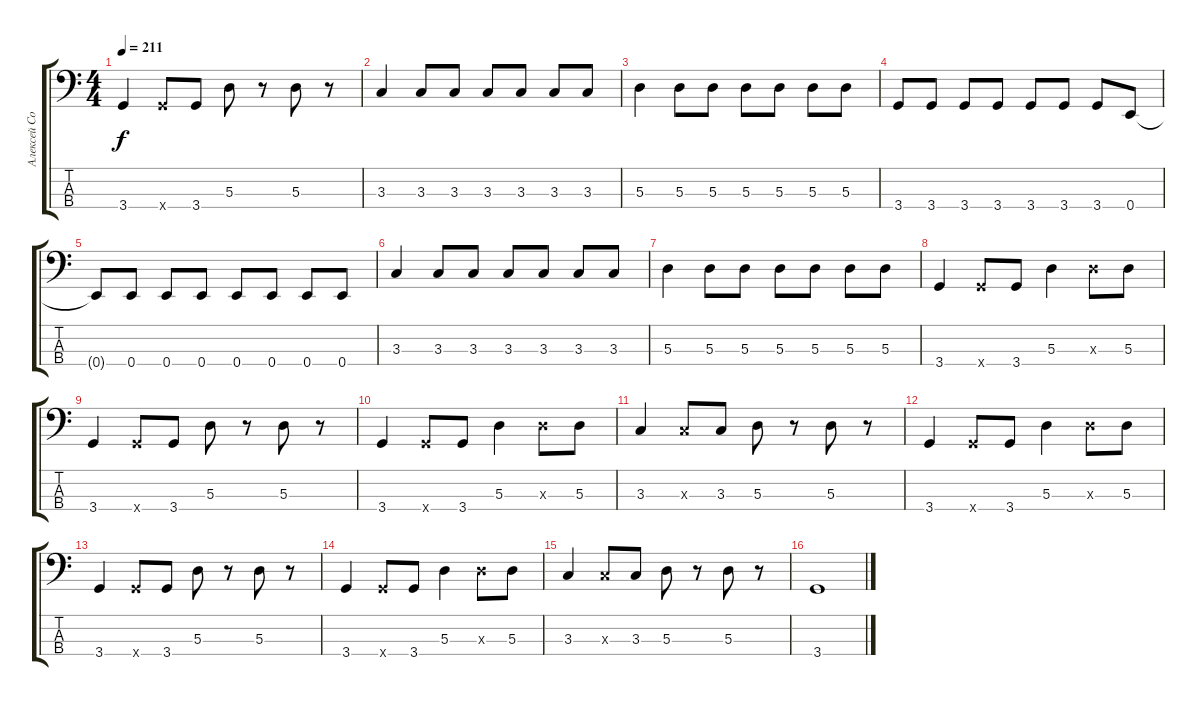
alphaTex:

\track ("Алексей Соловьев" "Алексей Со") {instrument electricbasspick}
\staff {score tabs}
\tuning (G2 D2 A1 E1) {hide}
\ts (4 4)
\tempo 211
\clef f4
\ks c
3.4.4{dy f} 3.4{x}.8 3.4.8 5.3.8 r.8 5.3.8 r.8 |
3.3.4 3.3.8 3.3.8 3.3.8 3.3.8 3.3.8 3.3.8 |
5.3.4 5.3.8 5.3.8 5.3.8 5.3.8 5.3.8 5.3.8 |
3.4.8 3.4.8 3.4.8 3.4.8 3.4.8 3.4.8 3.4.8 0.4.8 |
0.4{t}.8 0.4.8 0.4.8 0.4.8 0.4.8 0.4.8 0.4.8 0.4.8 |
3.3.4 3.3.8 3.3.8 3.3.8 3.3.8 3.3.8 3.3.8 |
5.3.4 5.3.8 5.3.8 5.3.8 5.3.8 5.3.8 5.3.8 |
3.4.4 3.4{x}.8 3.4.8 5.3.4 5.3{x}.8 5.3.8 |
3.4.4 3.4{x}.8 3.4.8 5.3.8 r.8 5.3.8 r.8 |
3.4.4 3.4{x}.8 3.4.8 5.3.4 5.3{x}.8 5.3.8 |
3.3.4 3.3{x}.8 3.3.8 5.3.8 r.8 5.3.8 r.8 |
3.4.4 3.4{x}.8 3.4.8 5.3.4 5.3{x}.8 5.3.8 |
3.4.4 3.4{x}.8 3.4.8 5.3.8 r.8 5.3.8 r.8 |
3.4.4 3.4{x}.8 3.4.8 5.3.4 5.3{x}.8 5.3.8 |
3.3.4 3.3{x}.8 3.3.8 5.3.8 r.8 5.3.8 r.8 |
3.4.1
